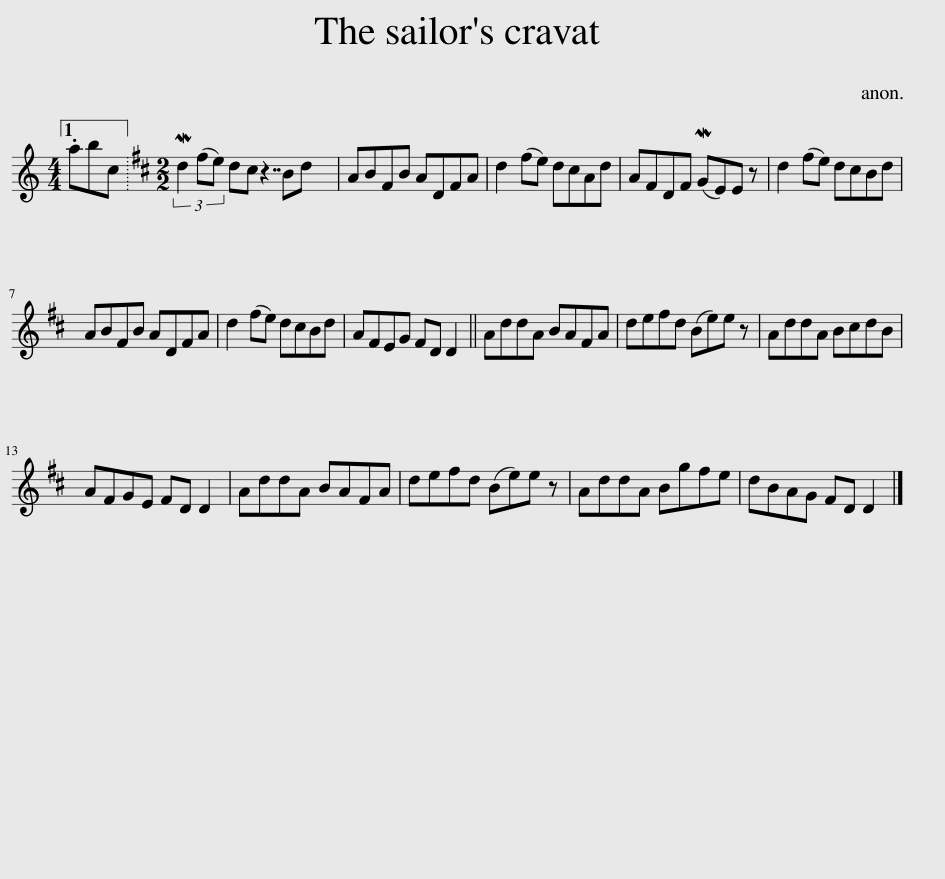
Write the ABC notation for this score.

X:1
L:1/8
M:4/4
I:linebreak $
K:C
V:1 treble
V:1
 .abc ||[K:D][M:2/2] (3Md2 (fe) dc Bd x/12 | ABFB ADFA | d2 (fe) dcAd | AFDF (MGE)E z | %5
 d2 (fe) dcBd |$ ABFB ADFA | d2 (fe) dcBd | AFEG FD D2 || AddA BAFA | %10
 defd (Be)e z | AddA BcdB |$ AFGE FD D2 | AddA BAFA | defd (Be)e z | %15
 AddA Bgfe | dBAG FD D2 |] %17
